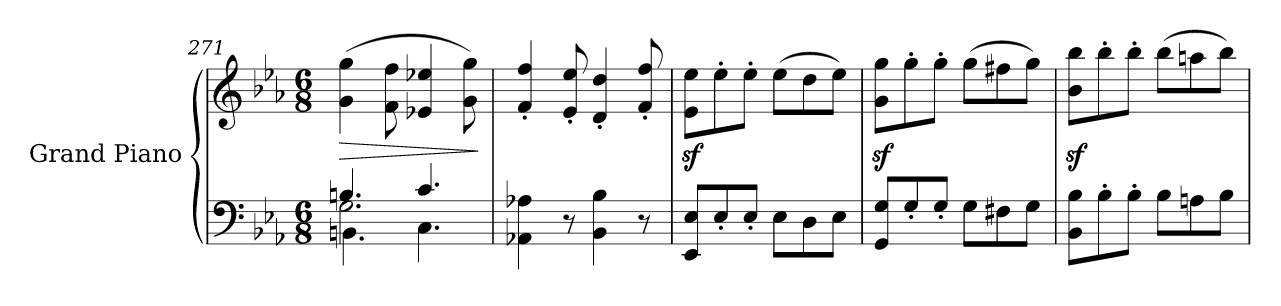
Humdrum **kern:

**kern	**kern	**dynam
*part1	*part1	*part1
*staff2	*staff1	*staff1/2
*I"Grand Piano	*	*
*I'Pno.	*	*
!!LO:LB:g=z
*clefF4	*clefG2	*
*k[b-e-a-]	*k[b-e-a-]	*
*M6/8	*M6/8	*
=271	=271	=271
*^	*	*
*	*^	*	*
!	!	!	!	!LO:HP:b
4.Bn/	2.G\	4.BBn\	(4g\ 4gg\	>
.	.	.	8f\ 8ff\	.
4.c/	.	4.C\	4e-X/ 4ee-X/	.
.	.	.	8g\ 8gg\)	.
*v	*v	*v	*	*
.	.	]
=272	=272	=272
4AA-X\ 4A-X\	4f/'< 4ff/'<	.
8r	8e-/'> 8ee-/'>	.
4BB-\ 4B-\	4d/'> 4dd/'>	.
8r	8f/'< 8ff/'<	.
=273	=273	=273
8EE-/ 8E-/L	8e-\z< 8ee-\z<L	.
8E-'/	8ee-'\	.
8E-'/J	8ee-'\J	.
8E-\L	(8ee-\L	.
8D\	8dd\	.
8E-\J	8ee-\J)	.
=274	=274	=274
8GG/ 8G/L	8g\z< 8gg\z<L	.
8G'/	8gg'\	.
8G'/J	8gg'\J	.
8G\L	(8gg\L	.
8F#X\	8ff#X\	.
8G\J	8gg\J)	.
=275	=275	=275
8BB-\ 8B-\L	8b-\z< 8bb-\z<L	.
8B-'\	8bb-'\	.
8B-'\J	8bb-'\J	.
8B-\L	(8bb-\L	.
8An\	8aan\	.
8B-\J	8bb-\J)	.
=	=	=
*-	*-	*-
